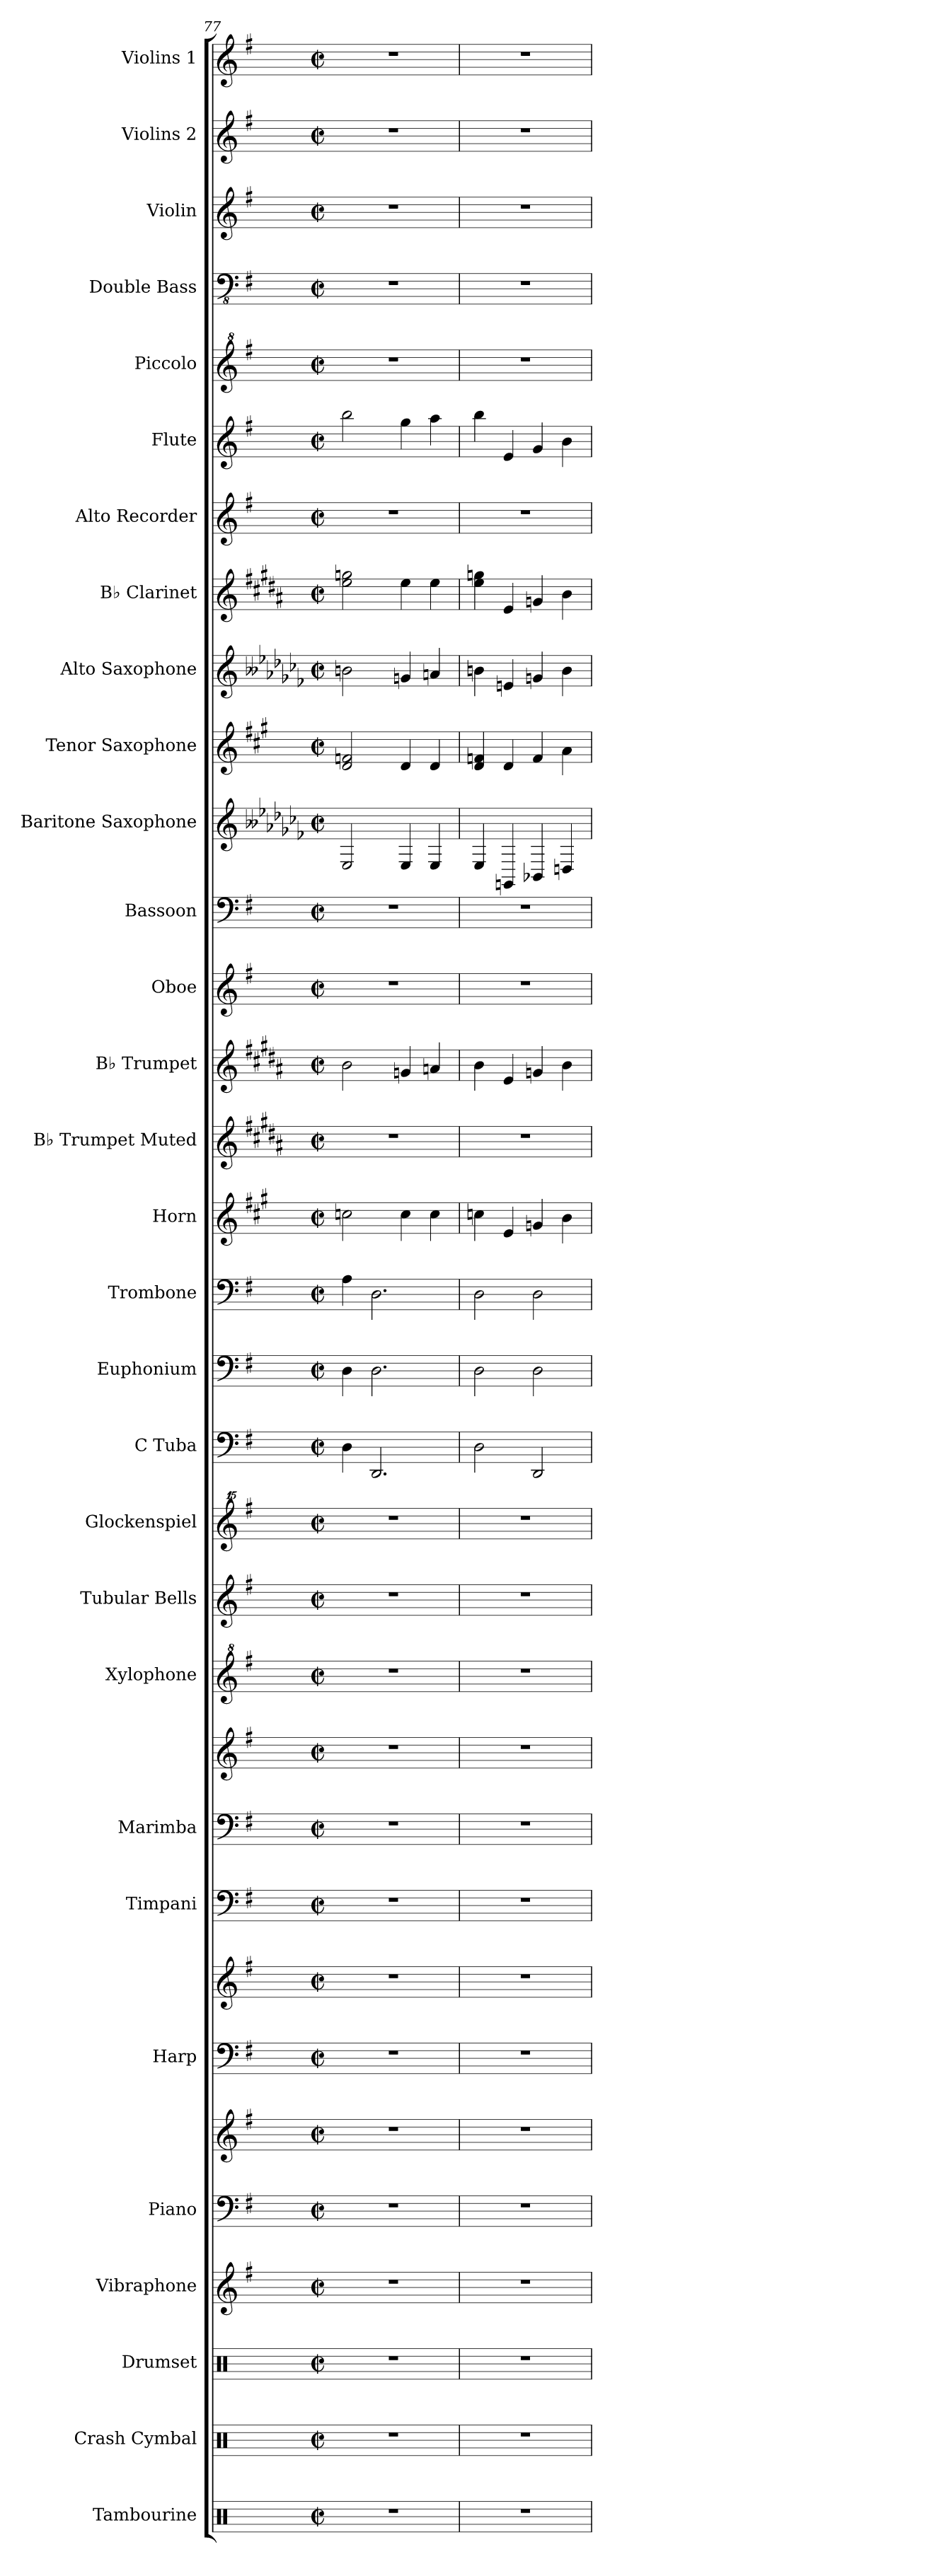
**kern	**kern	**kern	**kern	**kern	**kern	**kern	**kern	**kern	**kern	**kern	**kern	**kern	**kern	**kern	**kern	**kern	**kern	**kern	**kern	**kern	**kern	**kern	**kern	**kern	**kern	**kern	**kern	**kern	**kern	**kern	**kern	**kern
*part30	*part29	*part28	*part27	*part26	*part26	*part25	*part25	*part24	*part23	*part23	*part22	*part21	*part20	*part19	*part18	*part17	*part16	*part15	*part14	*part13	*part12	*part11	*part10	*part9	*part8	*part7	*part6	*part5	*part4	*part3	*part2	*part1
*staff33	*staff32	*staff31	*staff30	*staff29	*staff28	*staff27	*staff26	*staff25	*staff24	*staff23	*staff22	*staff21	*staff20	*staff19	*staff18	*staff17	*staff16	*staff15	*staff14	*staff13	*staff12	*staff11	*staff10	*staff9	*staff8	*staff7	*staff6	*staff5	*staff4	*staff3	*staff2	*staff1
*I"Tambourine	*I"Crash Cymbal	*I"Drumset	*I"Vibraphone	*I"Piano	*	*I"Harp	*	*I"Timpani	*I"Marimba	*	*I"Xylophone	*I"Tubular Bells	*I"Glockenspiel	*I"C Tuba	*I"Euphonium	*I"Trombone	*I"Horn	*I"B♭ Trumpet Muted	*I"B♭ Trumpet	*I"Oboe	*I"Bassoon	*I"Baritone Saxophone	*I"Tenor Saxophone	*I"Alto Saxophone	*I"B♭ Clarinet	*I"Alto Recorder	*I"Flute	*I"Piccolo	*I"Double Bass	*I"Violin	*I"Violins 2	*I"Violins 1
*I'Tamb.	*I'Cr. Cym.	*I'Drs.	*I'Vib.	*I'Pno.	*	*I'Hrp.	*	*I'Timp.	*I'Mrm.	*	*I'Xyl.	*I'Tu. Be.	*I'Glk.	*I'C Tu.	*I'Eu.	*I'Trb.	*I'Hn.	*I'B♭ Tpt. Mut	*I'B♭ Tpt.	*I'Ob.	*I'Bsn.	*I'Bar. Sax.	*I'T. Sax.	*I'A. Sax.	*I'B♭ Cl.	*I'A. Rec.	*I'Fl.	*I'Picc.	*	*I'Vln.	*I'Vlns. 2	*I'Vlns. 1
*clefX	*clefX	*clefX	*clefG2	*clefF4	*clefG2	*clefF4	*clefG2	*clefF4	*clefF4	*clefG2	*clefG^2	*clefG2	*clefG^^2	*clefF4	*clefF4	*clefF4	*clefG2	*clefG2	*clefG2	*clefG2	*clefF4	*clefG2	*clefG2	*clefG2	*clefG2	*clefG2	*clefG2	*clefG^2	*clefFv4	*clefG2	*clefG2	*clefG2
*	*	*	*	*	*	*	*	*	*	*	*	*	*	*	*	*	*ITrd4c7	*ITrd1c2	*ITrd1c2	*	*	*ITrd12c21	*ITrd8c14	*ITrd5c9	*ITrd1c2	*	*	*ITrd-7c-12	*ITrd7c12	*	*	*
*k[]	*k[]	*k[]	*k[f#]	*k[f#]	*k[f#]	*k[f#]	*k[f#]	*k[f#]	*k[f#]	*k[f#]	*k[f#]	*k[f#]	*k[f#]	*k[f#]	*k[f#]	*k[f#]	*k[f#c#]	*k[f#c#g#]	*k[f#c#g#]	*k[f#]	*k[f#]	*k[b--e-a-d-g-c-f-]	*k[f#c#g#]	*k[b--e-a-d-g-c-f-]	*k[f#c#g#]	*k[f#]	*k[f#]	*k[f#]	*k[f#]	*k[f#]	*k[f#]	*k[f#]
*C:	*C:	*C:	*G:	*G:	*G:	*G:	*G:	*G:	*G:	*G:	*G:	*G:	*G:	*G:	*G:	*G:	*D:	*A:	*A:	*G:	*G:	*F-:	*A:	*F-:	*A:	*G:	*G:	*G:	*G:	*G:	*G:	*G:
*M2/2	*M2/2	*M2/2	*M2/2	*M2/2	*M2/2	*M2/2	*M2/2	*M2/2	*M2/2	*M2/2	*M2/2	*M2/2	*M2/2	*M2/2	*M2/2	*M2/2	*M2/2	*M2/2	*M2/2	*M2/2	*M2/2	*M2/2	*M2/2	*M2/2	*M2/2	*M2/2	*M2/2	*M2/2	*M2/2	*M2/2	*M2/2	*M2/2
*met(c|)	*met(c|)	*met(c|)	*met(c|)	*met(c|)	*met(c|)	*met(c|)	*met(c|)	*met(c|)	*met(c|)	*met(c|)	*met(c|)	*met(c|)	*met(c|)	*met(c|)	*met(c|)	*met(c|)	*met(c|)	*met(c|)	*met(c|)	*met(c|)	*met(c|)	*met(c|)	*met(c|)	*met(c|)	*met(c|)	*met(c|)	*met(c|)	*met(c|)	*met(c|)	*met(c|)	*met(c|)	*met(c|)
=77	=77	=77	=77	=77	=77	=77	=77	=77	=77	=77	=77	=77	=77	=77	=77	=77	=77	=77	=77	=77	=77	=77	=77	=77	=77	=77	=77	=77	=77	=77	=77	=77
1r	1r	1r	1r	1r	1r	1r	1r	1r	1r	1r	1r	1r	1r	4D\	4D\	4A\	2fn\	1r	2a\	1r	1r	2EE-/	2D/ 2Fn/	2dn\	2dd\ 2ffn\	1r	2bb\	1r	1r	1r	1r	1r
.	.	.	.	.	.	.	.	.	.	.	.	.	.	2.DD/	2.D\	2.D\	.	.	.	.	.	.	.	.	.	.	.	.	.	.	.	.
.	.	.	.	.	.	.	.	.	.	.	.	.	.	.	.	.	4f\	.	4fn/	.	.	4EE-/	4D/	4B-X/	4dd\	.	4gg\	.	.	.	.	.
.	.	.	.	.	.	.	.	.	.	.	.	.	.	.	.	.	4f\	.	4gn/	.	.	4EE-/	4D/	4cn/	4dd\	.	4aa\	.	.	.	.	.
=78	=78	=78	=78	=78	=78	=78	=78	=78	=78	=78	=78	=78	=78	=78	=78	=78	=78	=78	=78	=78	=78	=78	=78	=78	=78	=78	=78	=78	=78	=78	=78	=78
1r	1r	1r	1r	1r	1r	1r	1r	1r	1r	1r	1r	1r	1r	2D\	2D\	2D\	4fn\	1r	4a\	1r	1r	4EE-/	4D/ 4Fn/	4dn\	4dd\ 4ffn\	1r	4bb\	1r	1r	1r	1r	1r
.	.	.	.	.	.	.	.	.	.	.	.	.	.	.	.	.	4A/	.	4d/	.	.	4GGGn/	4D/	4Gn/	4d/	.	4e/	.	.	.	.	.
.	.	.	.	.	.	.	.	.	.	.	.	.	.	2DD/	2D\	2D\	4cn/	.	4fn/	.	.	4BBB-X/	4F/	4B-X/	4fn/	.	4g/	.	.	.	.	.
.	.	.	.	.	.	.	.	.	.	.	.	.	.	.	.	.	4e\	.	4a\	.	.	4DDn/	4A\	4d\	4a\	.	4b\	.	.	.	.	.
=	=	=	=	=	=	=	=	=	=	=	=	=	=	=	=	=	=	=	=	=	=	=	=	=	=	=	=	=	=	=	=	=
*-	*-	*-	*-	*-	*-	*-	*-	*-	*-	*-	*-	*-	*-	*-	*-	*-	*-	*-	*-	*-	*-	*-	*-	*-	*-	*-	*-	*-	*-	*-	*-	*-
